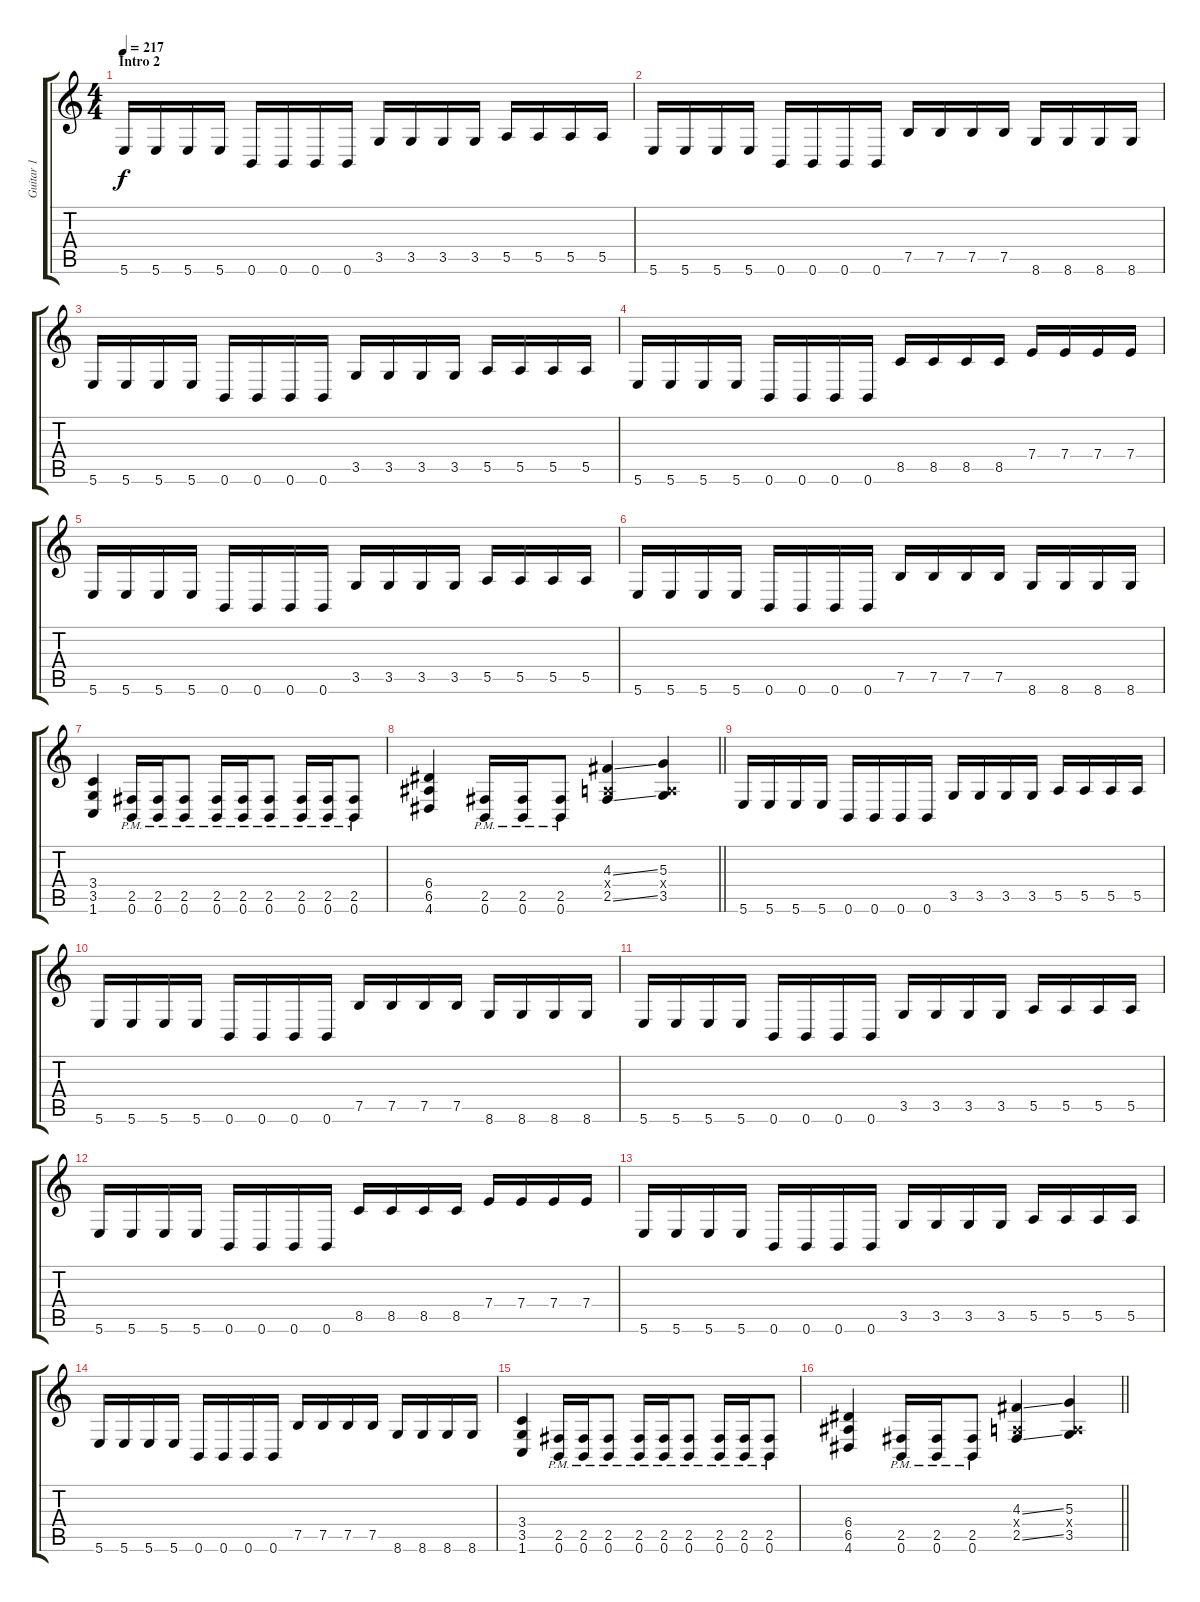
\track ("Guitar 1" "Guitar 1") {instrument distortionguitar}
\staff {score tabs}
\tuning (B3 Gb3 D3 A2 E2 B1) {hide}
\ts (4 4)
\section ("" "Intro 2")
\tempo 217
\clef g2
\ks c
5.6.16{dy f} 5.6.16 5.6.16 5.6.16 0.6.16 0.6.16 0.6.16 0.6.16 3.5.16 3.5.16 3.5.16 3.5.16 5.5.16 5.5.16 5.5.16 5.5.16 |
5.6.16 5.6.16 5.6.16 5.6.16 0.6.16 0.6.16 0.6.16 0.6.16 7.5.16 7.5.16 7.5.16 7.5.16 8.6.16 8.6.16 8.6.16 8.6.16 |
5.6.16 5.6.16 5.6.16 5.6.16 0.6.16 0.6.16 0.6.16 0.6.16 3.5.16 3.5.16 3.5.16 3.5.16 5.5.16 5.5.16 5.5.16 5.5.16 |
5.6.16 5.6.16 5.6.16 5.6.16 0.6.16 0.6.16 0.6.16 0.6.16 8.5.16 8.5.16 8.5.16 8.5.16 7.4.16 7.4.16 7.4.16 7.4.16 |
5.6.16 5.6.16 5.6.16 5.6.16 0.6.16 0.6.16 0.6.16 0.6.16 3.5.16 3.5.16 3.5.16 3.5.16 5.5.16 5.5.16 5.5.16 5.5.16 |
5.6.16 5.6.16 5.6.16 5.6.16 0.6.16 0.6.16 0.6.16 0.6.16 7.5.16 7.5.16 7.5.16 7.5.16 8.6.16 8.6.16 8.6.16 8.6.16 |
(3.4 3.5 1.6).4 (2.5{pm} 0.6{pm}).16 (2.5{pm} 0.6{pm}).16 (2.5{pm} 0.6{pm}).8 (2.5{pm} 0.6{pm}).16 (2.5{pm} 0.6{pm}).16 (2.5{pm} 0.6{pm}).8 (2.5{pm} 0.6{pm}).16 (2.5{pm} 0.6{pm}).16 (2.5{pm} 0.6{pm}).8 |
\barLineRight lightlight
(6.4 6.5 4.6).4 (2.5{pm} 0.6{pm}).16 (2.5{pm} 0.6{pm}).16 (2.5{pm} 0.6{pm}).8 (4.3{ss} 0.4{x} 2.5{ss}).4 (5.3 0.4{x} 3.5).4 |
5.6.16 5.6.16 5.6.16 5.6.16 0.6.16 0.6.16 0.6.16 0.6.16 3.5.16 3.5.16 3.5.16 3.5.16 5.5.16 5.5.16 5.5.16 5.5.16 |
5.6.16 5.6.16 5.6.16 5.6.16 0.6.16 0.6.16 0.6.16 0.6.16 7.5.16 7.5.16 7.5.16 7.5.16 8.6.16 8.6.16 8.6.16 8.6.16 |
5.6.16 5.6.16 5.6.16 5.6.16 0.6.16 0.6.16 0.6.16 0.6.16 3.5.16 3.5.16 3.5.16 3.5.16 5.5.16 5.5.16 5.5.16 5.5.16 |
5.6.16 5.6.16 5.6.16 5.6.16 0.6.16 0.6.16 0.6.16 0.6.16 8.5.16 8.5.16 8.5.16 8.5.16 7.4.16 7.4.16 7.4.16 7.4.16 |
5.6.16 5.6.16 5.6.16 5.6.16 0.6.16 0.6.16 0.6.16 0.6.16 3.5.16 3.5.16 3.5.16 3.5.16 5.5.16 5.5.16 5.5.16 5.5.16 |
5.6.16 5.6.16 5.6.16 5.6.16 0.6.16 0.6.16 0.6.16 0.6.16 7.5.16 7.5.16 7.5.16 7.5.16 8.6.16 8.6.16 8.6.16 8.6.16 |
(3.4 3.5 1.6).4 (2.5{pm} 0.6{pm}).16 (2.5{pm} 0.6{pm}).16 (2.5{pm} 0.6{pm}).8 (2.5{pm} 0.6{pm}).16 (2.5{pm} 0.6{pm}).16 (2.5{pm} 0.6{pm}).8 (2.5{pm} 0.6{pm}).16 (2.5{pm} 0.6{pm}).16 (2.5{pm} 0.6{pm}).8 |
\barLineRight lightlight
(6.4 6.5 4.6).4 (2.5{pm} 0.6{pm}).16 (2.5{pm} 0.6{pm}).16 (2.5{pm} 0.6{pm}).8 (4.3{ss} 0.4{x} 2.5{ss}).4 (5.3 0.4{x} 3.5).4
